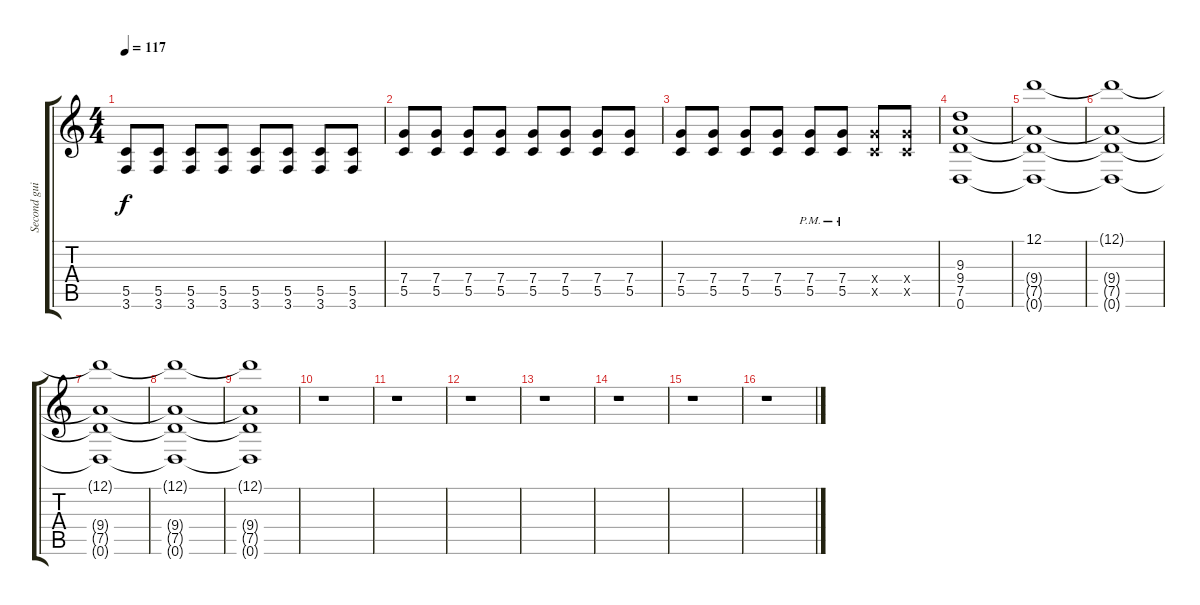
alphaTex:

\track ("Second guitar" "Second gui") {instrument distortionguitar}
\staff {score tabs}
\tuning (D4 A3 F3 C3 G2 D2) {hide}
\ts (4 4)
\tempo 117
\clef g2
\ks c
(5.5 3.6).8{dy f} (5.5 3.6).8 (5.5 3.6).8 (5.5 3.6).8 (5.5 3.6).8 (5.5 3.6).8 (5.5 3.6).8 (5.5 3.6).8 |
(7.4 5.5).8 (7.4 5.5).8 (7.4 5.5).8 (7.4 5.5).8 (7.4 5.5).8 (7.4 5.5).8 (7.4 5.5).8 (7.4 5.5).8 |
(7.4 5.5).8 (7.4 5.5).8 (7.4 5.5).8 (7.4 5.5).8 (7.4 5.5{pm}).8 (7.4 5.5{pm}).8 (7.4{x} 5.5{x}).8 (7.4{x} 5.5{x}).8 |
(9.3 9.4 7.5 0.6).1 |
(12.1 9.4{t} 7.5{t} 0.6{t}).1 |
(12.1{t} 9.4{t} 7.5{t} 0.6{t}).1 |
(12.1{t} 9.4{t} 7.5{t} 0.6{t}).1 |
(12.1{t} 9.4{t} 7.5{t} 0.6{t}).1{volume 0} |
(12.1{t} 9.4{t} 7.5{t} 0.6{t}).1 |
r.1 |
r.1 |
r.1 |
r.1 |
r.1 |
r.1 |
r.1
